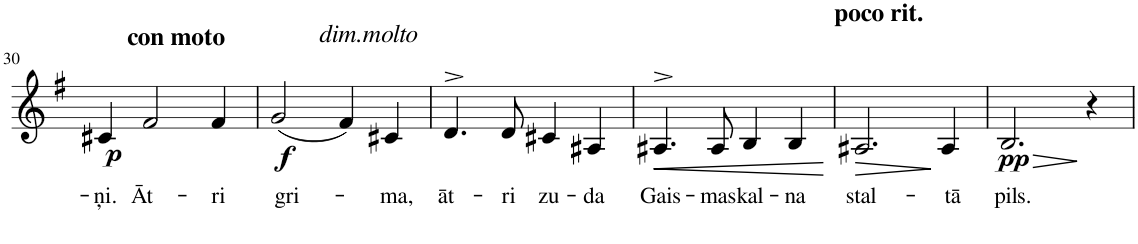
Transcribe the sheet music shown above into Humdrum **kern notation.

**kern	**text	**dynam
*part1	*part1	*part1
*staff1	*staff1	*staff1
*I"Alto	*	*
*I'A.	*	*
!!LO:PB:g=z
*clefG2	*	*
*k[f#]	*	*
*M4/4	*	*
=30	=30	=30
!LO:TX:a:B:t=con moto	!	!
!	!LO:LY:b	!LO:DY:b
4c#X/	-ņi.	p
!	!LO:LY:b	!
2f#/	Āt-	.
!	!LO:LY:b	!
4f#/	-ri	.
=31	=31	=31
!LO:TX:a:i:t=dim.molto	!	!
!	!LO:LY:b	!LO:DY:b
(2g/	gri-	f
4f#/)	.	.
!	!LO:LY:b	!
4c#X/	-ma,	.
=32	=32	=32
!	!LO:LY:b	!
4.d^>/	āt-	.
!	!LO:LY:b	!
8d/	-ri	.
!	!LO:LY:b	!
4c#X/	zu-	.
!	!LO:LY:b	!
4A#X/	-da	.
=33	=33	=33
!	!LO:LY:b	!LO:HP:b
4.A#X^>/	Gais-	<
!	!LO:LY:b	!
8A#/	-mas	.
!	!LO:LY:b	!
4B/	kal-	.
!	!LO:LY:b	!
4B/	-na	.
.	.	[
=34	=34	=34
!LO:TX:a:B:t=poco rit.	!	!
!	!LO:LY:b	!LO:HP:b
2.A#X/	stal-	>
!	!LO:LY:b	!
4A#/	-tā	]
=35	=35	=35
!	!LO:LY:b	!LO:HP:b
!	!	!LO:DY:n=1:b
2.B/	pils.	> pp
4r	.	]
=	=	=
*-	*-	*-
